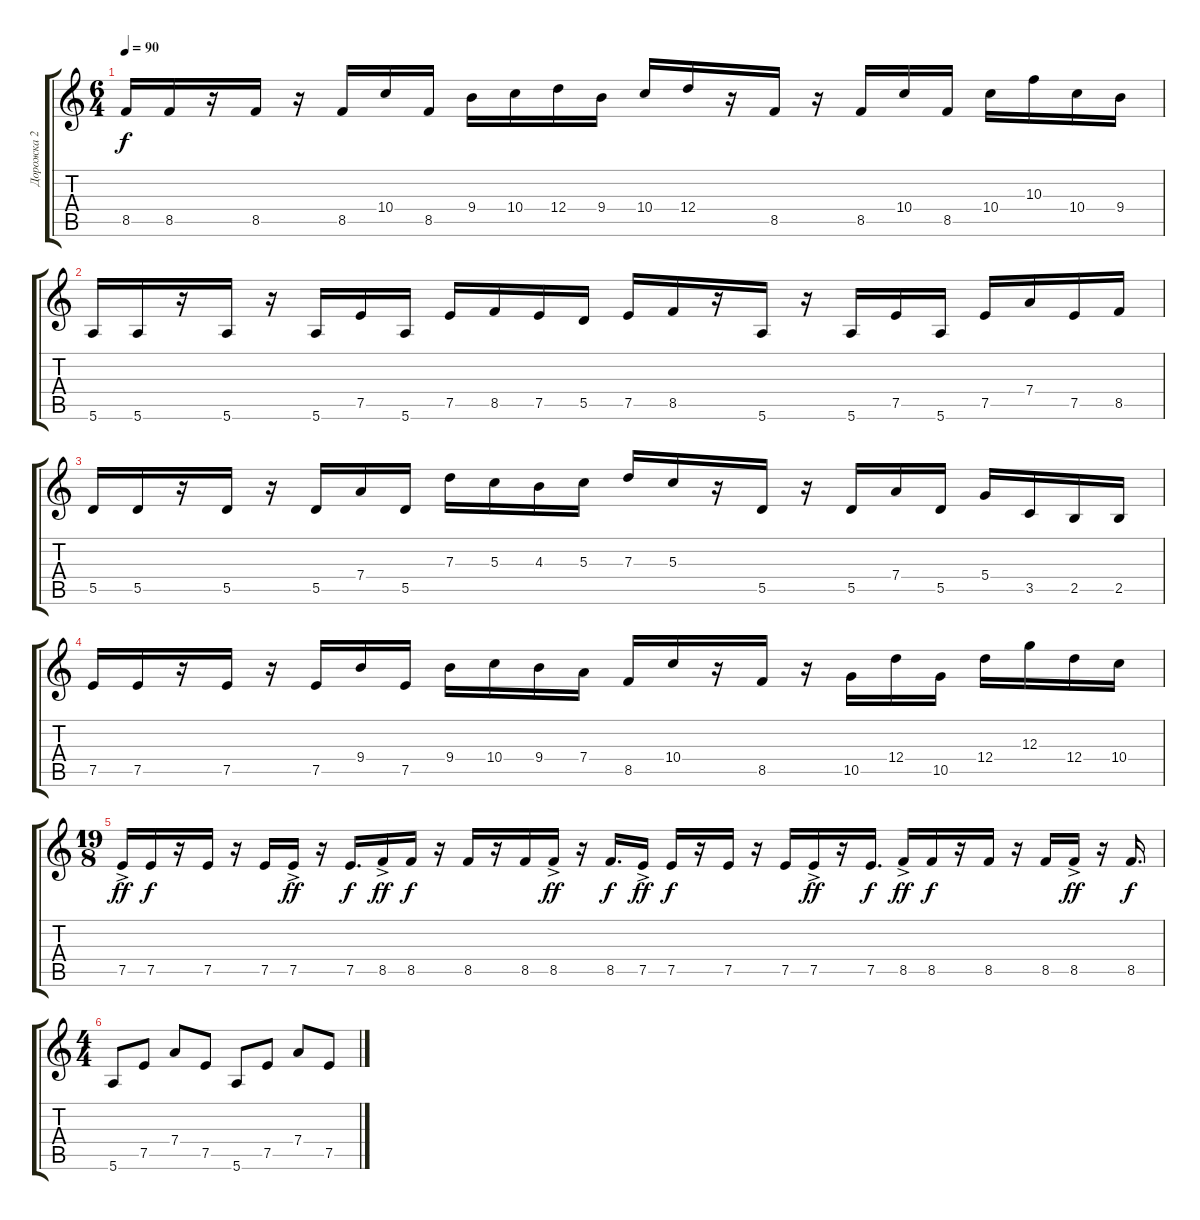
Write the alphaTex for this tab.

\track ("Дорожка 2" "Дорожка 2") {instrument electricbasspick}
\staff {score tabs}
\tuning (E4 B3 G3 D3 A2 E2) {hide}
\ts (6 4)
\tempo 90
\clef g2
\ks c
8.5.16{dy f} 8.5.16 r.16 8.5.16 r.16 8.5.16 10.4.16 8.5.16 9.4.16 10.4.16 12.4.16 9.4.16 10.4.16 12.4.16 r.16 8.5.16 r.16 8.5.16 10.4.16 8.5.16 10.4.16 10.3.16 10.4.16 9.4.16 |
5.6.16 5.6.16 r.16 5.6.16 r.16 5.6.16 7.5.16 5.6.16 7.5.16 8.5.16 7.5.16 5.5.16 7.5.16 8.5.16 r.16 5.6.16 r.16 5.6.16 7.5.16 5.6.16 7.5.16 7.4.16 7.5.16 8.5.16 |
5.5.16 5.5.16 r.16 5.5.16 r.16 5.5.16 7.4.16 5.5.16 7.3.16 5.3.16 4.3.16 5.3.16 7.3.16 5.3.16 r.16 5.5.16 r.16 5.5.16 7.4.16 5.5.16 5.4.16 3.5.16 2.5.16 2.5.16 |
7.5.16 7.5.16 r.16 7.5.16 r.16 7.5.16 9.4.16 7.5.16 9.4.16 10.4.16 9.4.16 7.4.16 8.5.16 10.4.16 r.16 8.5.16 r.16 10.5.16 12.4.16 10.5.16 12.4.16 12.3.16 12.4.16 10.4.16 |
\ts (19 8)
7.5{ac}.16{dy ff} 7.5.16{dy f} r.16 7.5.16 r.16 7.5.16 7.5{ac}.16{dy ff} r.16 7.5.16{d dy f} 8.5{ac}.16{dy ff} 8.5.16{dy f} r.16 8.5.16 r.16 8.5.16 8.5{ac}.16{dy ff} r.16 8.5.16{d dy f} 7.5{ac}.16{dy ff} 7.5.16{dy f} r.16 7.5.16 r.16 7.5.16 7.5{ac}.16{dy ff} r.16 7.5.16{d dy f} 8.5{ac}.16{dy ff} 8.5.16{dy f} r.16 8.5.16 r.16 8.5.16 8.5{ac}.16{dy ff} r.16 8.5.16{d dy f} |
\ts (4 4)
5.6.8 7.5.8 7.4.8 7.5.8 5.6.8 7.5.8 7.4.8 7.5.8
